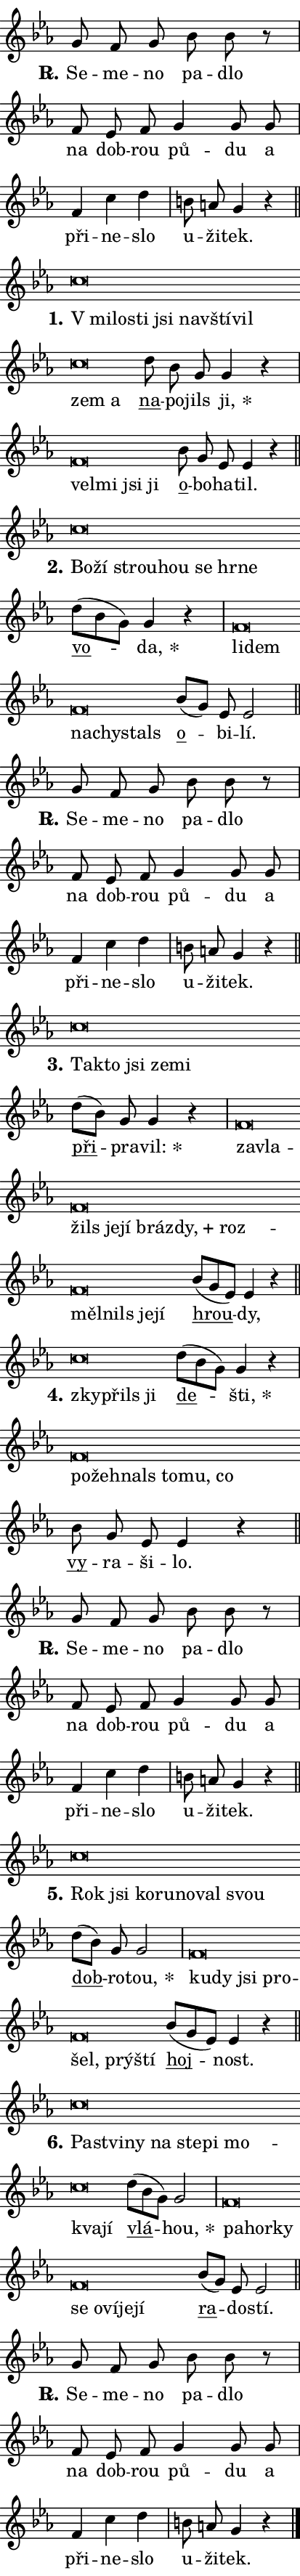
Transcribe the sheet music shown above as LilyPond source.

\version "2.24.0"
\header { tagline = "" }
\paper {
  indent = 0\cm
  top-margin = 0\cm
  right-margin = 0\cm
  bottom-margin = 0\cm
  left-margin = 0\cm
  paper-width = 7\cm
  page-breaking = #ly:one-page-breaking
  system-system-spacing.basic-distance = #11
  score-system-spacing.basic-distance = #11
  ragged-last = ##f
}


%% Author: Thomas Morley
%% https://lists.gnu.org/archive/html/lilypond-user/2020-05/msg00002.html
#(define (line-position grob)
"Returns position of @var[grob} in current system:
   @code{'start}, if at first time-step
   @code{'end}, if at last time-step
   @code{'middle} otherwise
"
  (let* ((col (ly:item-get-column grob))
         (ln (ly:grob-object col 'left-neighbor))
         (rn (ly:grob-object col 'right-neighbor))
         (col-to-check-left (if (ly:grob? ln) ln col))
         (col-to-check-right (if (ly:grob? rn) rn col))
         (break-dir-left
           (and
             (ly:grob-property col-to-check-left 'non-musical #f)
             (ly:item-break-dir col-to-check-left)))
         (break-dir-right
           (and
             (ly:grob-property col-to-check-right 'non-musical #f)
             (ly:item-break-dir col-to-check-right))))
        (cond ((eqv? 1 break-dir-left) 'start)
              ((eqv? -1 break-dir-right) 'end)
              (else 'middle))))

#(define (tranparent-at-line-position vctor)
  (lambda (grob)
  "Relying on @code{line-position} select the relevant enry from @var{vctor}.
Used to determine transparency,"
    (case (line-position grob)
      ((end) (not (vector-ref vctor 0)))
      ((middle) (not (vector-ref vctor 1)))
      ((start) (not (vector-ref vctor 2))))))

noteHeadBreakVisibility =
#(define-music-function (break-visibility)(vector?)
"Makes @code{NoteHead}s transparent relying on @var{break-visibility}"
#{
  \override NoteHead.transparent =
    #(tranparent-at-line-position break-visibility)
#})

#(define delete-ledgers-for-transparent-note-heads
  (lambda (grob)
    "Reads whether a @code{NoteHead} is transparent.
If so this @code{NoteHead} is removed from @code{'note-heads} from
@var{grob}, which is supposed to be @code{LedgerLineSpanner}.
As a result ledgers are not printed for this @code{NoteHead}"
    (let* ((nhds-array (ly:grob-object grob 'note-heads))
           (nhds-list
             (if (ly:grob-array? nhds-array)
                 (ly:grob-array->list nhds-array)
                 '()))
           ;; Relies on the transparent-property being done before
           ;; Staff.LedgerLineSpanner.after-line-breaking is executed.
           ;; This is fragile ...
           (to-keep
             (remove
               (lambda (nhd)
                 (ly:grob-property nhd 'transparent #f))
               nhds-list)))
      ;; TODO find a better method to iterate over grob-arrays, similiar
      ;; to filter/remove etc for lists
      ;; For now rebuilt from scratch
      (set! (ly:grob-object grob 'note-heads)  '())
      (for-each
        (lambda (nhd)
          (ly:pointer-group-interface::add-grob grob 'note-heads nhd))
        to-keep))))

hideNotes = {
  \noteHeadBreakVisibility #begin-of-line-visible
}
unHideNotes = {
  \noteHeadBreakVisibility #all-visible
}

% work-around for resetting accidentals
% https://lilypond.org/doc/v2.23/Documentation/notation/displaying-rhythms#unmetered-music
cadenzaMeasure = {
  \cadenzaOff
  \partial 1024 s1024
  \cadenzaOn
}

#(define-markup-command (accent layout props text) (markup?)
  "Underline accented syllable"
  (interpret-markup layout props
    #{\markup \override #'(offset . 4.3) \underline { #text }#}))

responsum = \markup \concat {
  "R" \hspace #-1.05 \path #0.1 #'((moveto 0 0.07) (lineto 0.9 0.8)) \hspace #0.05 "."
}

\layout {
    \context {
        \Staff
        \remove "Time_signature_engraver"
        \override LedgerLineSpanner.after-line-breaking = #delete-ledgers-for-transparent-note-heads
    }
    \context {
        \Voice {
            \override NoteHead.output-attributes = #'((class . "notehead"))
            \override Hairpin.height = #0.55
        }
    }
    \context {
        \Lyrics {
            \override StanzaNumber.output-attributes = #'((class . "stanzanumber"))
            \override LyricSpace.minimum-distance = #0.9
            \override LyricText.font-name = #"TeX Gyre Schola"
            \override LyricText.font-size = 1
            \override StanzaNumber.font-name = #"TeX Gyre Schola Bold"
            \override StanzaNumber.font-size = 1
        }
    }
}

% magnetic-lyrics.ily
%
%   written by
%     Jean Abou Samra <jean@abou-samra.fr>
%     Werner Lemberg <wl@gnu.org>
%
%   adapted by
%     Jiri Hon <jiri.hon@gmail.com>
%
% Version 2022-Apr-15

% https://www.mail-archive.com/lilypond-user@gnu.org/msg149350.html

#(define (Left_hyphen_pointer_engraver context)
   "Collect syllable-hyphen-syllable occurrences in lyrics and store
them in properties.  This engraver only looks to the left.  For
example, if the lyrics input is @code{foo -- bar}, it does the
following.

@itemize @bullet
@item
Set the @code{text} property of the @code{LyricHyphen} grob between
@q{foo} and @q{bar} to @code{foo}.

@item
Set the @code{left-hyphen} property of the @code{LyricText} grob with
text @q{foo} to the @code{LyricHyphen} grob between @q{foo} and
@q{bar}.
@end itemize

Use this auxiliary engraver in combination with the
@code{lyric-@/text::@/apply-@/magnetic-@/offset!} hook."
   (let ((hyphen #f)
         (text #f))
     (make-engraver
      (acknowledgers
       ((lyric-syllable-interface engraver grob source-engraver)
        (set! text grob)))
      (end-acknowledgers
       ((lyric-hyphen-interface engraver grob source-engraver)
        ;(when (not (grob::has-interface grob 'lyric-space-interface))
          (set! hyphen grob)));)
      ((stop-translation-timestep engraver)
       (when (and text hyphen)
         (ly:grob-set-object! text 'left-hyphen hyphen))
       (set! text #f)
       (set! hyphen #f)))))

#(define (lyric-text::apply-magnetic-offset! grob)
   "If the space between two syllables is less than the value in
property @code{LyricText@/.details@/.squash-threshold}, move the right
syllable to the left so that it gets concatenated with the left
syllable.

Use this function as a hook for
@code{LyricText@/.after-@/line-@/breaking} if the
@code{Left_@/hyphen_@/pointer_@/engraver} is active."
   (let ((hyphen (ly:grob-object grob 'left-hyphen #f)))
     (when hyphen
       (let ((left-text (ly:spanner-bound hyphen LEFT)))
         (when (grob::has-interface left-text 'lyric-syllable-interface)
           (let* ((common (ly:grob-common-refpoint grob left-text X))
                  (this-x-ext (ly:grob-extent grob common X))
                  (left-x-ext
                   (begin
                     ;; Trigger magnetism for left-text.
                     (ly:grob-property left-text 'after-line-breaking)
                     (ly:grob-extent left-text common X)))
                  ;; `delta` is the gap width between two syllables.
                  (delta (- (interval-start this-x-ext)
                            (interval-end left-x-ext)))
                  (details (ly:grob-property grob 'details))
                  (threshold (assoc-get 'squash-threshold details 0.2)))
             (when (< delta threshold)
               (let* (;; We have to manipulate the input text so that
                      ;; ligatures crossing syllable boundaries are not
                      ;; disabled.  For languages based on the Latin
                      ;; script this is essentially a beautification.
                      ;; However, for non-Western scripts it can be a
                      ;; necessity.
                      (lt (ly:grob-property left-text 'text))
                      (rt (ly:grob-property grob 'text))
                      (is-space (grob::has-interface hyphen 'lyric-space-interface))
                      (space (if is-space " " ""))
                      (space-markup (grob-interpret-markup grob " "))
                      (space-size (interval-length (ly:stencil-extent space-markup X)))
                      (extra-delta (if is-space space-size 0))
                      ;; Append new syllable.
                      (ltrt-space (if (and (string? lt) (string? rt))
                                (string-append lt space rt)
                                (make-concat-markup (list lt space rt))))
                      ;; Right-align `ltrt` to the right side.
                      (ltrt-space-markup (grob-interpret-markup
                               grob
                               (make-translate-markup
                                (cons (interval-length this-x-ext) 0)
                                (make-right-align-markup ltrt-space)))))
                 (begin
                   ;; Don't print `left-text`.
                   (ly:grob-set-property! left-text 'stencil #f)
                   ;; Set text and stencil (which holds all collected
                   ;; syllables so far) and shift it to the left.
                   (ly:grob-set-property! grob 'text ltrt-space)
                   (ly:grob-set-property! grob 'stencil ltrt-space-markup)
                   (ly:grob-translate-axis! grob (- (- delta extra-delta)) X))))))))))


#(define (lyric-hyphen::displace-bounds-first grob)
   ;; Make very sure this callback isn't triggered too early.
   (let ((left (ly:spanner-bound grob LEFT))
         (right (ly:spanner-bound grob RIGHT)))
     (ly:grob-property left 'after-line-breaking)
     (ly:grob-property right 'after-line-breaking)
     (ly:lyric-hyphen::print grob)))

squashThreshold = #0.4

\layout {
  \context {
    \Lyrics
    \consists #Left_hyphen_pointer_engraver
    \override LyricText.after-line-breaking =
      #lyric-text::apply-magnetic-offset!
    \override LyricHyphen.stencil = #lyric-hyphen::displace-bounds-first
    \override LyricText.details.squash-threshold = \squashThreshold
    \override LyricHyphen.minimum-distance = 0
    \override LyricHyphen.minimum-length = \squashThreshold
  }
}

squash = \override LyricText.details.squash-threshold = 9999
unSquash = \override LyricText.details.squash-threshold = \squashThreshold

left = \override LyricText.self-alignment-X = #LEFT
unLeft = \revert LyricText.self-alignment-X

starOffset = #(lambda (grob) 
                (let ((x_offset (ly:self-alignment-interface::aligned-on-x-parent grob)))
                  (if (= x_offset 0) 0 (+ x_offset 1.2))))

star = #(define-music-function (syllable)(string?)
"Append star separator at the end of a syllable"
#{
  \once \override LyricText.X-offset = #starOffset
  \lyricmode { \markup {
    #syllable
    \override #'((font-name . "TeX Gyre Schola Bold")) \hspace #0.2 \lower #0.65 \larger "*"
  } }
#})

starAccent = #(define-music-function (syllable)(string?)
"Append star separator at the end of a syllable and make accent"
#{
  \once \override LyricText.X-offset = #starOffset
  \lyricmode { \markup {
    \accent #syllable
    \override #'((font-name . "TeX Gyre Schola Bold")) \hspace #0.2 \lower #0.65 \larger "*"
  } }
#})

breath = #(define-music-function (syllable)(string?)
"Append breathing indicator at the end of a syllable"
#{
  \lyricmode { \markup { #syllable "+" } }
#})

optionalBreath = #(define-music-function (syllable)(string?)
"Append optional breathing indicator at the end of a syllable"
#{
  \lyricmode { \markup { #syllable "(+)" } }
#})


\score {
    <<
        \new Voice = "melody" { \cadenzaOn \key es \major \relative { g'8 f g bes bes r \cadenzaMeasure \bar "|" f8 es f g4 g8 g8 \cadenzaMeasure \bar "|" f4 c' d \cadenzaMeasure \bar "|" b8 a g4 r \cadenzaMeasure \bar "||" \break } }
        \new Lyrics \lyricsto "melody" { \lyricmode { \set stanza = \responsum
Se -- me -- no pa -- dlo na dob -- rou pů -- du a při -- ne -- slo u -- ži -- tek. } }
    >>
    \layout {}
}

\score {
    <<
        \new Voice = "melody" { \cadenzaOn \key es \major \relative { c''\breve*1/16 \hideNotes \breve*1/16 \bar "" \breve*1/16 \bar "" \breve*1/16 \bar "" \breve*1/16 \bar "" \breve*1/16 \bar "" \breve*1/16 \bar "" \breve*1/16 \breve*1/16 \bar "" \unHideNotes \bar "" d8 bes g g4 r \cadenzaMeasure \bar "|" f\breve*1/16 \hideNotes \breve*1/16 \bar "" \breve*1/16 \breve*1/16 \bar "" \unHideNotes \bar "" bes8 g es es4 r \cadenzaMeasure \bar "||" \break } }
        \new Lyrics \lyricsto "melody" { \lyricmode { \set stanza = "1."
\left "V mi" -- \squash lo -- sti jsi na -- vští -- vil zem a \unLeft \unSquash \markup \accent na -- po -- jils \star ji, \left vel -- \squash mi jsi ji \unLeft \unSquash \markup \accent o -- bo -- ha -- til. } }
    >>
    \layout {}
}

\score {
    <<
        \new Voice = "melody" { \cadenzaOn \key es \major \relative { c''\breve*1/16 \hideNotes \breve*1/16 \bar "" \breve*1/16 \bar "" \breve*1/16 \bar "" \breve*1/16 \bar "" \breve*1/16 \breve*1/16 \bar "" \unHideNotes \bar "" d8[( bes g)] g4 r \cadenzaMeasure \bar "|" f\breve*1/16 \hideNotes \breve*1/16 \bar "" \breve*1/16 \bar "" \breve*1/16 \breve*1/16 \bar "" \unHideNotes \bar "" bes8[( g)] es es2 \cadenzaMeasure \bar "||" \break } }
        \new Lyrics \lyricsto "melody" { \lyricmode { \set stanza = "2."
\left Bo -- \squash ží strou -- hou se hr -- ne \unLeft \unSquash \markup \accent vo -- \star da, \left li -- \squash dem na -- chy -- stals \unLeft \unSquash \markup \accent o -- bi -- lí. } }
    >>
    \layout {}
}

\score {
    <<
        \new Voice = "melody" { \cadenzaOn \key es \major \relative { g'8 f g bes bes r \cadenzaMeasure \bar "|" f8 es f g4 g8 g8 \cadenzaMeasure \bar "|" f4 c' d \cadenzaMeasure \bar "|" b8 a g4 r \cadenzaMeasure \bar "||" \break } }
        \new Lyrics \lyricsto "melody" { \lyricmode { \set stanza = \responsum
Se -- me -- no pa -- dlo na dob -- rou pů -- du a při -- ne -- slo u -- ži -- tek. } }
    >>
    \layout {}
}

\score {
    <<
        \new Voice = "melody" { \cadenzaOn \key es \major \relative { c''\breve*1/16 \hideNotes \breve*1/16 \bar "" \breve*1/16 \bar "" \breve*1/16 \breve*1/16 \bar "" \unHideNotes \bar "" d8[( bes)] g g4 r \cadenzaMeasure \bar "|" f\breve*1/16 \hideNotes \breve*1/16 \bar "" \breve*1/16 \bar "" \breve*1/16 \bar "" \breve*1/16 \bar "" \breve*1/16 \bar "" \breve*1/16 \bar "" \breve*1/16 \bar "" \breve*1/16 \bar "" \breve*1/16 \bar "" \breve*1/16 \breve*1/16 \bar "" \unHideNotes \bar "" bes8[( g es)] es4 r \cadenzaMeasure \bar "||" \break } }
        \new Lyrics \lyricsto "melody" { \lyricmode { \set stanza = "3."
\left Tak -- \squash to jsi ze -- mi \unLeft \unSquash \markup \accent při -- pra -- \star vil: \left za -- \squash vla -- žils je -- jí bráz -- \breath "dy," roz -- měl -- nils je -- jí \unLeft \unSquash \markup \accent hrou -- dy, } }
    >>
    \layout {}
}

\score {
    <<
        \new Voice = "melody" { \cadenzaOn \key es \major \relative { c''\breve*1/16 \hideNotes \breve*1/16 \breve*1/16 \bar "" \unHideNotes \bar "" d8[( bes g)] g4 r \cadenzaMeasure \bar "|" f\breve*1/16 \hideNotes \breve*1/16 \bar "" \breve*1/16 \bar "" \breve*1/16 \bar "" \breve*1/16 \breve*1/16 \bar "" \unHideNotes \bar "" bes8 g es es4 r \cadenzaMeasure \bar "||" \break } }
        \new Lyrics \lyricsto "melody" { \lyricmode { \set stanza = "4."
\left zky -- \squash přils ji \unLeft \unSquash \markup \accent de -- \star šti, \left po -- \squash žeh -- nals to -- mu, co \unLeft \unSquash \markup \accent vy -- ra -- ši -- lo. } }
    >>
    \layout {}
}

\score {
    <<
        \new Voice = "melody" { \cadenzaOn \key es \major \relative { g'8 f g bes bes r \cadenzaMeasure \bar "|" f8 es f g4 g8 g8 \cadenzaMeasure \bar "|" f4 c' d \cadenzaMeasure \bar "|" b8 a g4 r \cadenzaMeasure \bar "||" \break } }
        \new Lyrics \lyricsto "melody" { \lyricmode { \set stanza = \responsum
Se -- me -- no pa -- dlo na dob -- rou pů -- du a při -- ne -- slo u -- ži -- tek. } }
    >>
    \layout {}
}

\score {
    <<
        \new Voice = "melody" { \cadenzaOn \key es \major \relative { c''\breve*1/16 \hideNotes \breve*1/16 \bar "" \breve*1/16 \bar "" \breve*1/16 \bar "" \breve*1/16 \bar "" \breve*1/16 \breve*1/16 \bar "" \unHideNotes \bar "" d8[( bes)] g g2 \cadenzaMeasure \bar "|" f\breve*1/16 \hideNotes \breve*1/16 \bar "" \breve*1/16 \bar "" \breve*1/16 \bar "" \breve*1/16 \bar "" \breve*1/16 \breve*1/16 \bar "" \unHideNotes \bar "" bes8[( g es)] es4 r \cadenzaMeasure \bar "||" \break } }
        \new Lyrics \lyricsto "melody" { \lyricmode { \set stanza = "5."
\left Rok \squash jsi ko -- ru -- no -- val svou \unLeft \unSquash \markup \accent dob -- ro -- \star tou, \left ku -- \squash dy jsi pro -- šel, prý -- ští \unLeft \unSquash \markup \accent hoj -- nost. } }
    >>
    \layout {}
}

\score {
    <<
        \new Voice = "melody" { \cadenzaOn \key es \major \relative { c''\breve*1/16 \hideNotes \breve*1/16 \bar "" \breve*1/16 \bar "" \breve*1/16 \bar "" \breve*1/16 \bar "" \breve*1/16 \bar "" \breve*1/16 \bar "" \breve*1/16 \breve*1/16 \bar "" \unHideNotes \bar "" d8[( bes g)] g2 \cadenzaMeasure \bar "|" f\breve*1/16 \hideNotes \breve*1/16 \bar "" \breve*1/16 \bar "" \breve*1/16 \bar "" \breve*1/16 \bar "" \breve*1/16 \bar "" \breve*1/16 \breve*1/16 \bar "" \unHideNotes \bar "" bes8[( g)] es es2 \cadenzaMeasure \bar "||" \break } }
        \new Lyrics \lyricsto "melody" { \lyricmode { \set stanza = "6."
\left Past -- \squash vi -- ny na ste -- pi mo -- kva -- jí \unLeft \unSquash \markup \accent vlá -- \star hou, \left pa -- \squash hor -- ky se o -- ví -- je -- jí \unLeft \unSquash \markup \accent ra -- do -- stí. } }
    >>
    \layout {}
}

\score {
    <<
        \new Voice = "melody" { \cadenzaOn \key es \major \relative { g'8 f g bes bes r \cadenzaMeasure \bar "|" f8 es f g4 g8 g8 \cadenzaMeasure \bar "|" f4 c' d \cadenzaMeasure \bar "|" b8 a g4 r \cadenzaMeasure \bar "||" \break } \bar "|." }
        \new Lyrics \lyricsto "melody" { \lyricmode { \set stanza = \responsum
Se -- me -- no pa -- dlo na dob -- rou pů -- du a při -- ne -- slo u -- ži -- tek. } }
    >>
    \layout {}
}
